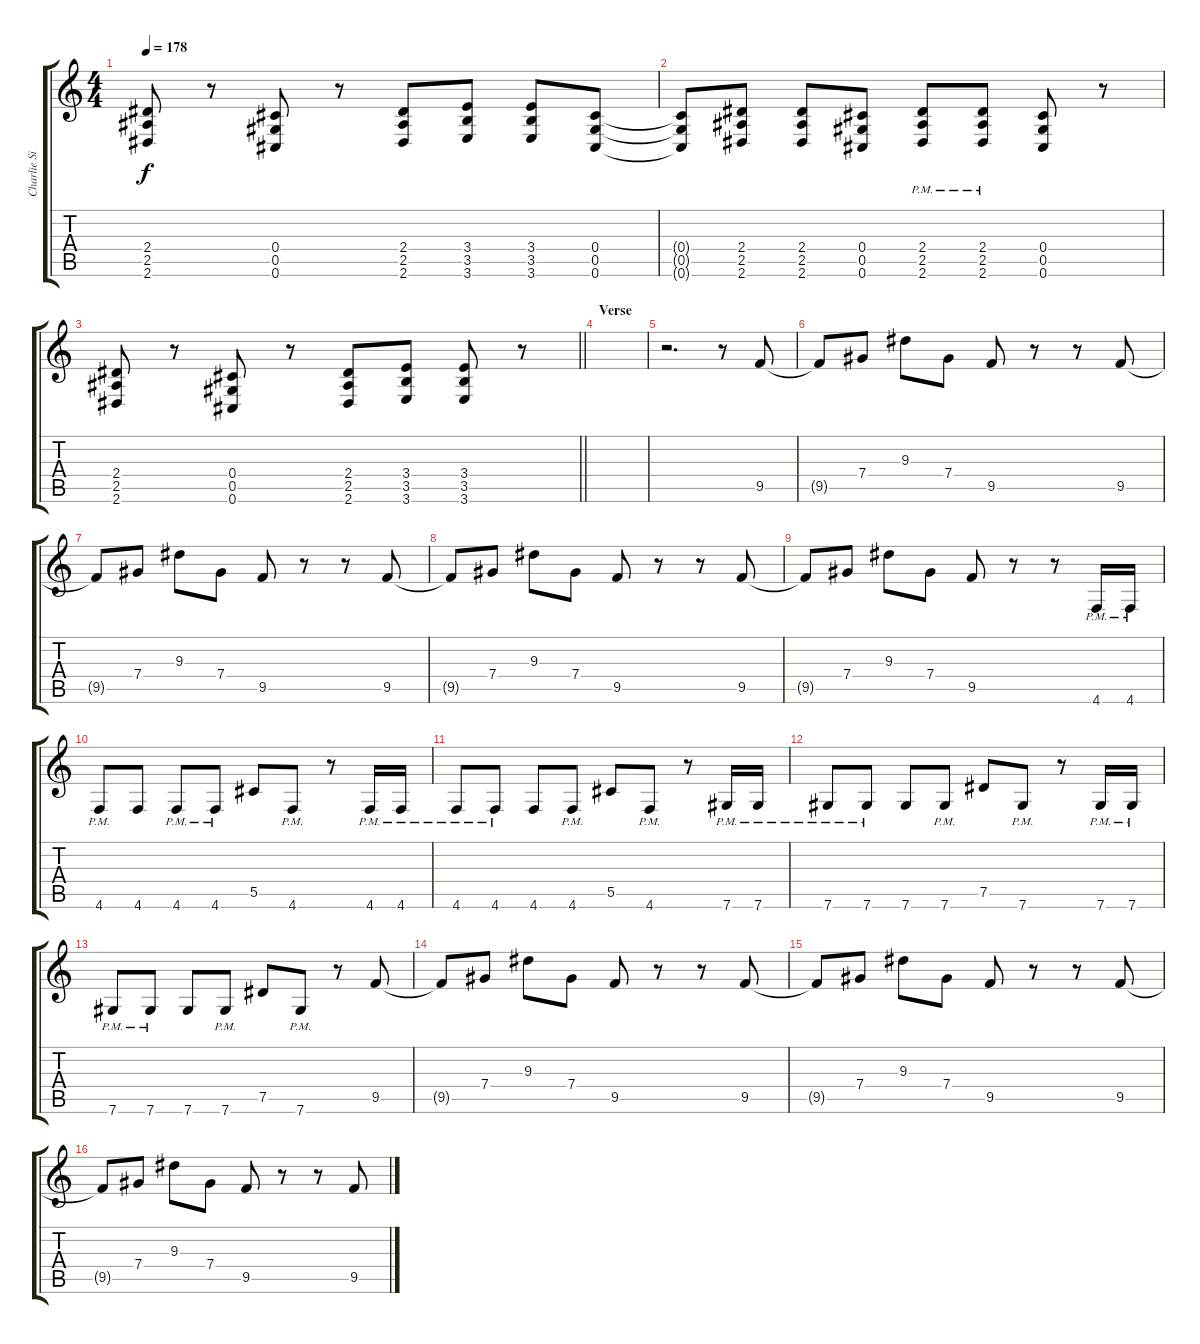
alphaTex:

\track ("Charlie Simpson" "Charlie Si") {instrument distortionguitar}
\staff {score tabs}
\tuning (Eb4 Bb3 Gb3 Db3 Ab2 Db2) {hide}
\ts (4 4)
\tempo 178
\clef g2
\ks c
(2.4 2.5 2.6).8{dy f} r.8 (0.4 0.5 0.6).8 r.8 (2.4 2.5 2.6).8 (3.4 3.5 3.6).8 (3.4 3.5 3.6).8 (0.4 0.5 0.6).8 |
(0.4{t} 0.5{t} 0.6{t}).8 (2.4 2.5 2.6).8 (2.4 2.5 2.6).8 (0.4 0.5 0.6).8 (2.4{pm} 2.5{pm} 2.6{pm}).8 (2.4{pm} 2.5{pm} 2.6{pm}).8 (0.4 0.5 0.6).8 r.8 |
\barLineRight lightlight
(2.4 2.5 2.6).8 r.8 (0.4 0.5 0.6).8 r.8 (2.4 2.5 2.6).8 (3.4 3.5 3.6).8 (3.4 3.5 3.6).8 r.8 |
\section ("" "Verse")
|
r.2{d} r.8 9.5.8 |
9.5{t}.8 7.4.8 9.3.8 7.4.8 9.5.8 r.8 r.8 9.5.8 |
9.5{t}.8 7.4.8 9.3.8 7.4.8 9.5.8 r.8 r.8 9.5.8 |
9.5{t}.8 7.4.8 9.3.8 7.4.8 9.5.8 r.8 r.8 9.5.8 |
9.5{t}.8 7.4.8 9.3.8 7.4.8 9.5.8 r.8 r.8 4.6{pm}.16 4.6{pm}.16 |
4.6{pm}.8 4.6.8 4.6{pm}.8 4.6{pm}.8 5.5.8 4.6{pm}.8 r.8 4.6{pm}.16 4.6{pm}.16 |
4.6{pm}.8 4.6{pm}.8 4.6.8 4.6{pm}.8 5.5.8 4.6{pm}.8 r.8 7.6{pm}.16 7.6{pm}.16 |
7.6{pm}.8 7.6{pm}.8 7.6.8 7.6{pm}.8 7.5.8 7.6{pm}.8 r.8 7.6{pm}.16 7.6{pm}.16 |
7.6{pm}.8 7.6{pm}.8 7.6.8 7.6{pm}.8 7.5.8 7.6{pm}.8 r.8 9.5.8 |
9.5{t}.8 7.4.8 9.3.8 7.4.8 9.5.8 r.8 r.8 9.5.8 |
9.5{t}.8 7.4.8 9.3.8 7.4.8 9.5.8 r.8 r.8 9.5.8 |
9.5{t}.8 7.4.8 9.3.8 7.4.8 9.5.8 r.8 r.8 9.5.8
